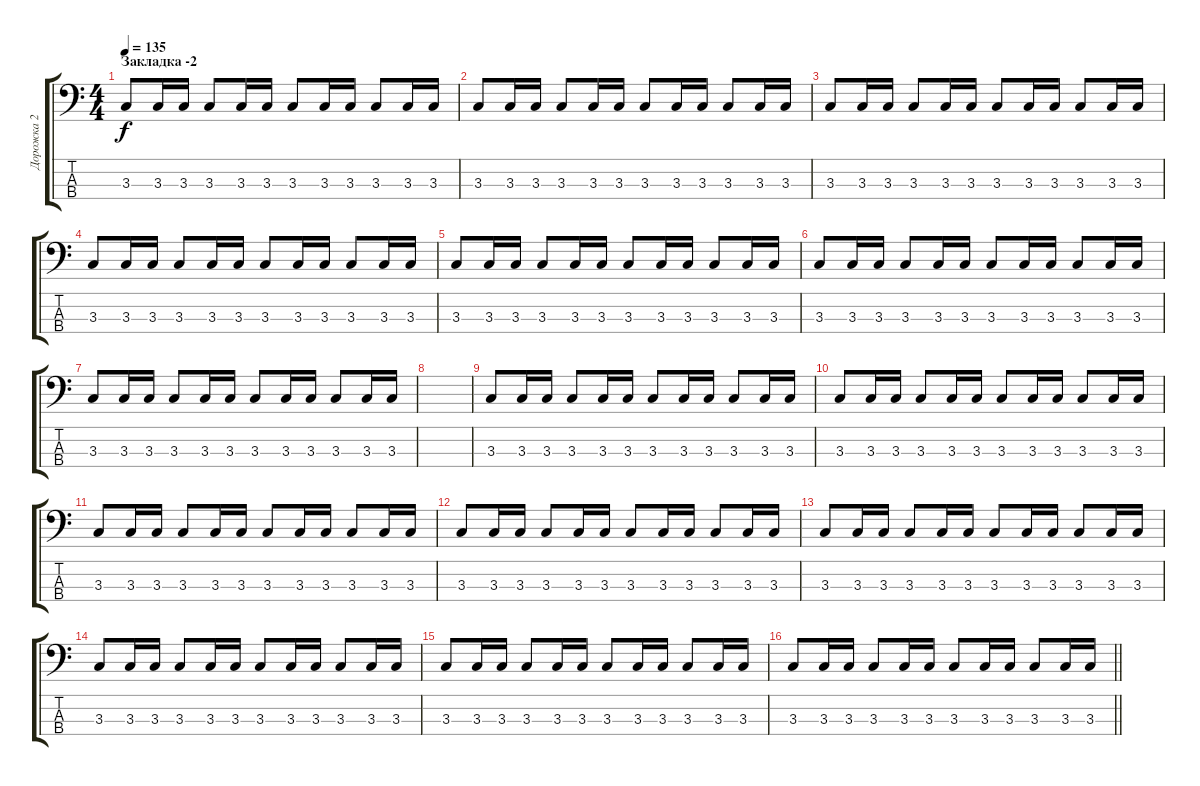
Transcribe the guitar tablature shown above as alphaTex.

\track ("Дорожка 2" "Дорожка 2") {instrument electricbassfinger}
\staff {score tabs}
\tuning (G2 D2 A1 E1) {hide}
\ts (4 4)
\section ("" "Закладка -2")
\tempo 135
\clef f4
\ks c
3.3.8{dy f} 3.3.16 3.3.16 3.3.8 3.3.16 3.3.16 3.3.8 3.3.16 3.3.16 3.3.8 3.3.16 3.3.16 |
3.3.8 3.3.16 3.3.16 3.3.8 3.3.16 3.3.16 3.3.8 3.3.16 3.3.16 3.3.8 3.3.16 3.3.16 |
3.3.8 3.3.16 3.3.16 3.3.8 3.3.16 3.3.16 3.3.8 3.3.16 3.3.16 3.3.8 3.3.16 3.3.16 |
3.3.8 3.3.16 3.3.16 3.3.8 3.3.16 3.3.16 3.3.8 3.3.16 3.3.16 3.3.8 3.3.16 3.3.16 |
3.3.8 3.3.16 3.3.16 3.3.8 3.3.16 3.3.16 3.3.8 3.3.16 3.3.16 3.3.8 3.3.16 3.3.16 |
3.3.8 3.3.16 3.3.16 3.3.8 3.3.16 3.3.16 3.3.8 3.3.16 3.3.16 3.3.8 3.3.16 3.3.16 |
3.3.8 3.3.16 3.3.16 3.3.8 3.3.16 3.3.16 3.3.8 3.3.16 3.3.16 3.3.8 3.3.16 3.3.16 |
|
3.3.8 3.3.16 3.3.16 3.3.8 3.3.16 3.3.16 3.3.8 3.3.16 3.3.16 3.3.8 3.3.16 3.3.16 |
3.3.8 3.3.16 3.3.16 3.3.8 3.3.16 3.3.16 3.3.8 3.3.16 3.3.16 3.3.8 3.3.16 3.3.16 |
3.3.8 3.3.16 3.3.16 3.3.8 3.3.16 3.3.16 3.3.8 3.3.16 3.3.16 3.3.8 3.3.16 3.3.16 |
3.3.8 3.3.16 3.3.16 3.3.8 3.3.16 3.3.16 3.3.8 3.3.16 3.3.16 3.3.8 3.3.16 3.3.16 |
3.3.8 3.3.16 3.3.16 3.3.8 3.3.16 3.3.16 3.3.8 3.3.16 3.3.16 3.3.8 3.3.16 3.3.16 |
3.3.8 3.3.16 3.3.16 3.3.8 3.3.16 3.3.16 3.3.8 3.3.16 3.3.16 3.3.8 3.3.16 3.3.16 |
3.3.8 3.3.16 3.3.16 3.3.8 3.3.16 3.3.16 3.3.8 3.3.16 3.3.16 3.3.8 3.3.16 3.3.16 |
\barLineRight lightlight
3.3.8 3.3.16 3.3.16 3.3.8 3.3.16 3.3.16 3.3.8 3.3.16 3.3.16 3.3.8 3.3.16 3.3.16
